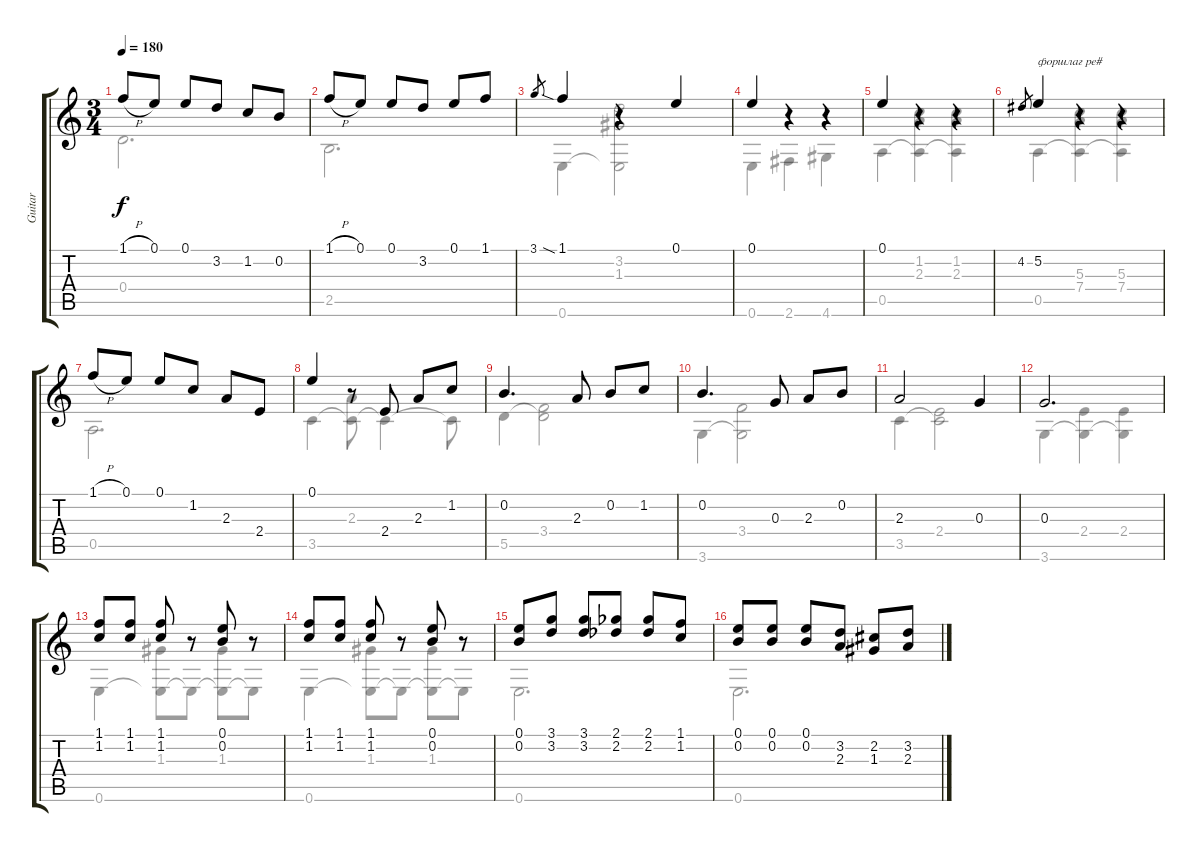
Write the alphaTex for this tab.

\track ("Guitar" "Guitar") {instrument acousticguitarnylon}
\staff {score tabs}
\tuning (E4 B3 G3 D3 A2 E2) {hide}
\voice
\ts (3 4)
\tempo 180
\clef g2
\ks c
1.1{h}.8{dy f} 0.1.8 0.1.8 3.2.8 1.2.8 0.2.8 |
1.1{h}.8 0.1.8 0.1.8 3.2.8 0.1.8 1.1.8 |
3.1.8{gr} 1.1{sia}.4 r.4 0.1.4 |
0.1.4 r.4 r.4 |
0.1.4 r.4 r.4 |
4.2.8{gr} 5.2.4{txt "форшлаг ре#"} r.4 r.4 |
1.1{h}.8 0.1.8 0.1.8 1.2.8 2.3.8 2.4.8 |
0.1.4 r.8 2.4.8 2.3.8 1.2.8 |
0.2.4{d} 2.3.8 0.2.8 1.2.8 |
0.2.4{d} 0.3.8 2.3.8 0.2.8 |
2.3.2 0.3.4 |
0.3.2{d} |
(1.1 1.2).8 (1.1 1.2).8 (1.1 1.2).8 r.8 (0.1 0.2).8 r.8 |
(1.1 1.2).8 (1.1 1.2).8 (1.1 1.2).8 r.8 (0.1 0.2).8 r.8 |
(0.1 0.2).8 (3.1 3.2).8 (3.1 3.2).8 (2.1{acc b} 2.2{acc b}).8 (2.1{acc b} 2.2{acc b}).8 (1.1 1.2).8 |
(0.1 0.2).8 (0.1 0.2).8 (0.1 0.2).8 (3.2 2.3).8 (2.2 1.3).8 (3.2 2.3).8
\voice
\clef g2
\ottava regular
\simile none
\ks c
0.4.2{d dy f} |
2.5.2{d} |
0.6.4 (3.2 1.3 0.6{t}).2 |
0.6.4 2.6.4 4.6.4 |
0.5.4 (1.2 2.3 0.5{t}).4 (1.2 2.3 0.5{t}).4 |
0.5.4 (5.3 7.4 0.5{t}).4 (5.3 7.4 0.5{t}).4 |
0.5.2{d} |
3.5.4 (2.3 3.5{t}).8 3.5{t}.4 3.5{t}.8 |
5.5.4 (3.4 5.5{t}).2 |
3.6.4 (3.4 3.6{t}).2 |
3.5.4 (2.4 3.5{t}).2 |
3.6.4 (2.4 3.6{t}).4 (2.4 3.6{t}).4 |
0.6.4 (1.3 0.6{t}).8 0.6{t}.8 (1.3 0.6{t}).8 0.6{t}.8 |
0.6.4 (1.3 0.6{t}).8 0.6{t}.8 (1.3 0.6{t}).8 0.6{t}.8 |
0.6.2{d} |
0.6.2{d}
